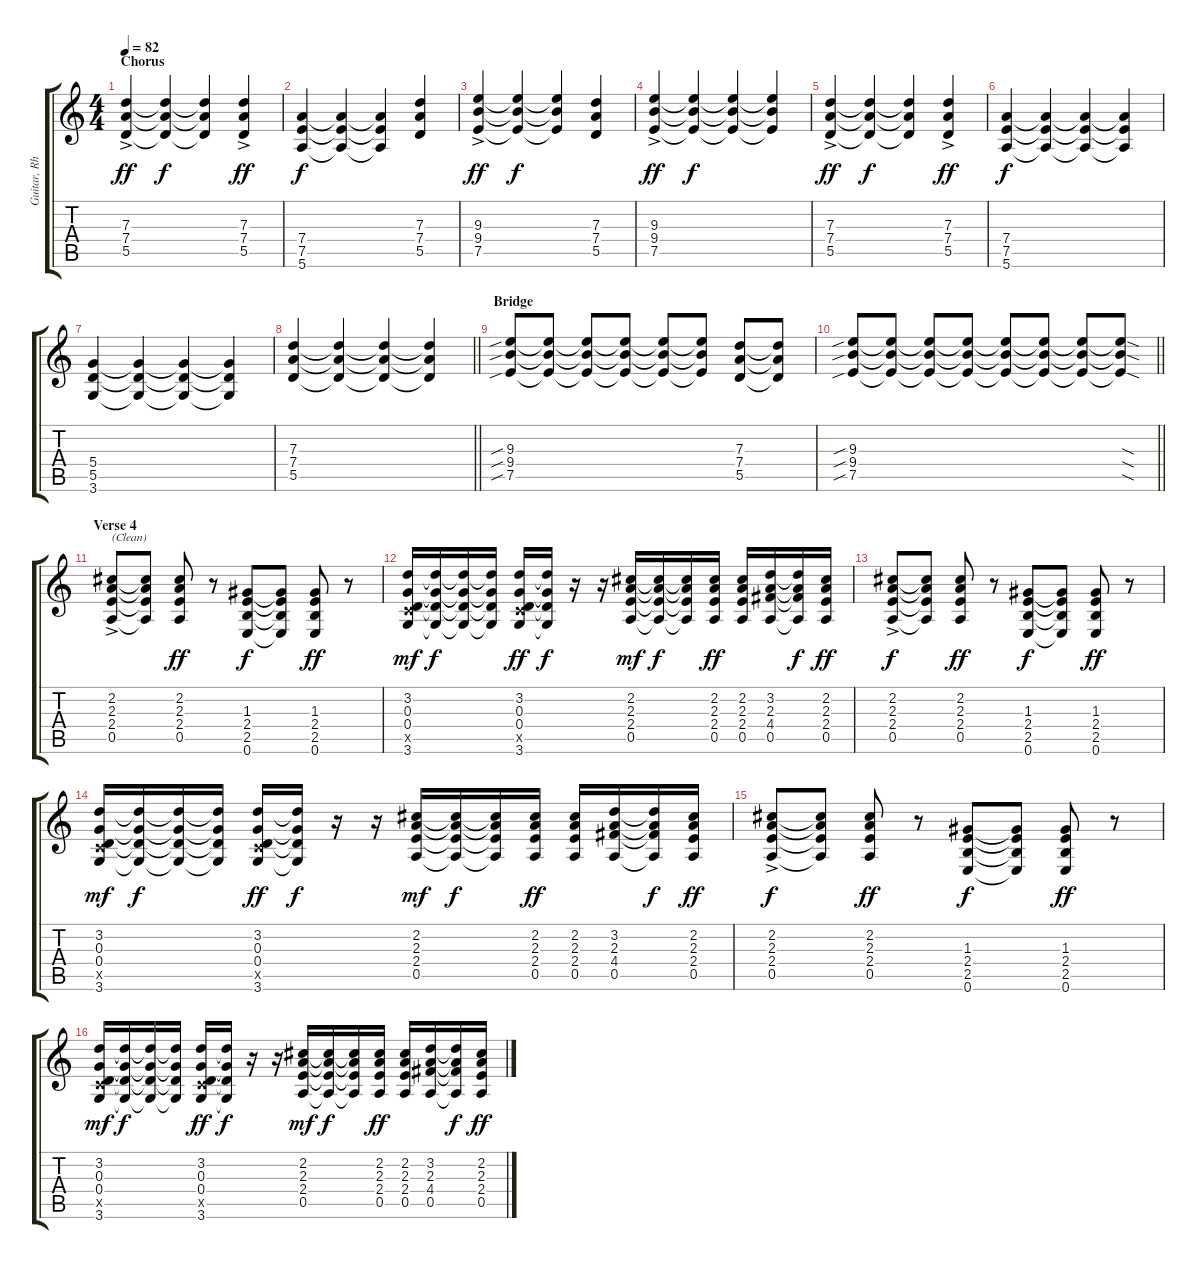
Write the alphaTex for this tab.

\track ("Guitar, Rhythm" "Guitar, Rh") {instrument electricguitarclean}
\staff {score tabs}
\tuning (E4 B3 G3 D3 A2 E2) {hide}
\ts (4 4)
\section ("" "Chorus")
\tempo 82
\clef g2
\ks c
(7.3{ac} 7.4{ac} 5.5{ac}).4{dy ff} (7.3{t} 7.4{t} 5.5{t}).4{dy f} (7.3{t} 7.4{t} 5.5{t}).4 (7.3{ac} 7.4{ac} 5.5{ac}).4{dy ff} |
(7.4 7.5 5.6).4{dy f} (7.4{t} 7.5{t} 5.6{t}).4 (7.4{t} 7.5{t} 5.6{t}).4 (7.3 7.4 5.5).4 |
(9.3{ac} 9.4{ac} 7.5{ac}).4{dy ff} (9.3{t} 9.4{t} 7.5{t}).4{dy f} (9.3{t} 9.4{t} 7.5{t}).4 (7.3 7.4 5.5).4 |
(9.3{ac} 9.4{ac} 7.5{ac}).4{dy ff} (9.3{t} 9.4{t} 7.5{t}).4{dy f} (9.3{t} 9.4{t} 7.5{t}).4 (9.3{t} 9.4{t} 7.5{t}).4 |
(7.3{ac} 7.4{ac} 5.5{ac}).4{dy ff} (7.3{t} 7.4{t} 5.5{t}).4{dy f} (7.3{t} 7.4{t} 5.5{t}).4 (7.3{ac} 7.4{ac} 5.5{ac}).4{dy ff} |
(7.4 7.5 5.6).4{dy f} (7.4{t} 7.5{t} 5.6{t}).4 (7.4{t} 7.5{t} 5.6{t}).4 (7.4{t} 7.5{t} 5.6{t}).4 |
(5.4 5.5 3.6).4 (5.4{t} 5.5{t} 3.6{t}).4 (5.4{t} 5.5{t} 3.6{t}).4 (5.4{t} 5.5{t} 3.6{t}).4 |
\barLineRight lightlight
(7.3 7.4 5.5).4 (7.3{t} 7.4{t} 5.5{t}).4 (7.3{t} 7.4{t} 5.5{t}).4 (7.3{t} 7.4{t} 5.5{t}).4 |
\section ("" "Bridge")
(9.3{sib} 9.4{sib} 7.5{sib}).8 (9.3{t} 9.4{t} 7.5{t}).8 (9.3{t} 9.4{t} 7.5{t}).8 (9.3{t} 9.4{t} 7.5{t}).8 (9.3{t} 9.4{t} 7.5{t}).8 (9.3{t} 9.4{t} 7.5{t}).8 (7.3 7.4 5.5).8 (7.3{t} 7.4{t} 5.5{t}).8 |
\barLineRight lightlight
(9.3{sib} 9.4{sib} 7.5{sib}).8 (9.3{t} 9.4{t} 7.5{t}).8 (9.3{t} 9.4{t} 7.5{t}).8 (9.3{t} 9.4{t} 7.5{t}).8 (9.3{t} 9.4{t} 7.5{t}).8 (9.3{t} 9.4{t} 7.5{t}).8 (9.3{t} 9.4{t} 7.5{t}).8 (9.3{sod t} 9.4{sod t} 7.5{sod t}).8 |
\section ("" "Verse 4")
(2.2{ac} 2.3{ac} 2.4{ac} 0.5{ac}).8{txt "(Clean)" instrument electricguitarclean} (2.2{t} 2.3{t} 2.4{t} 0.5{t}).8 (2.2 2.3 2.4 0.5).8{dy ff} r.8 (1.3 2.4 2.5 0.6).8{dy f} (1.3{t} 2.4{t} 2.5{t} 0.6{t}).8 (1.3 2.4 2.5 0.6).8{dy ff} r.8 |
(3.2 0.3 0.4 3.5{x} 3.6).16{dy mf} (3.2{t} 0.3{t} 0.4{t} 3.6{t}).16{dy f} (3.2{t} 0.3{t} 0.4{t} 3.6{t}).16 (3.2{t} 0.3{t} 0.4{t} 3.6{t}).16 (3.2 0.3 0.4 3.5{x} 3.6).16{dy ff} (3.2{t} 0.3{t} 0.4{t} 3.6{t}).16{dy f} r.16 r.16 (2.2 2.3 2.4 0.5).16{dy mf} (2.2{t} 2.3{t} 2.4{t} 0.5{t}).16{dy f} (2.2{t} 2.3{t} 2.4{t} 0.5{t}).16 (2.2 2.3 2.4 0.5).16{dy ff} (2.2 2.3 2.4 0.5).16 (3.2 2.3 4.4 0.5).16 (3.2{t} 2.3{t} 4.4{t} 0.5{t}).16{dy f} (2.2 2.3 2.4 0.5).16{dy ff} |
(2.2{ac} 2.3{ac} 2.4{ac} 0.5{ac}).8{dy f} (2.2{t} 2.3{t} 2.4{t} 0.5{t}).8 (2.2 2.3 2.4 0.5).8{dy ff} r.8 (1.3 2.4 2.5 0.6).8{dy f} (1.3{t} 2.4{t} 2.5{t} 0.6{t}).8 (1.3 2.4 2.5 0.6).8{dy ff} r.8 |
(3.2 0.3 0.4 3.5{x} 3.6).16{dy mf} (3.2{t} 0.3{t} 0.4{t} 3.6{t}).16{dy f} (3.2{t} 0.3{t} 0.4{t} 3.6{t}).16 (3.2{t} 0.3{t} 0.4{t} 3.6{t}).16 (3.2 0.3 0.4 3.5{x} 3.6).16{dy ff} (3.2{t} 0.3{t} 0.4{t} 3.6{t}).16{dy f} r.16 r.16 (2.2 2.3 2.4 0.5).16{dy mf} (2.2{t} 2.3{t} 2.4{t} 0.5{t}).16{dy f} (2.2{t} 2.3{t} 2.4{t} 0.5{t}).16 (2.2 2.3 2.4 0.5).16{dy ff} (2.2 2.3 2.4 0.5).16 (3.2 2.3 4.4 0.5).16 (3.2{t} 2.3{t} 4.4{t} 0.5{t}).16{dy f} (2.2 2.3 2.4 0.5).16{dy ff} |
(2.2{ac} 2.3{ac} 2.4{ac} 0.5{ac}).8{dy f} (2.2{t} 2.3{t} 2.4{t} 0.5{t}).8 (2.2 2.3 2.4 0.5).8{dy ff} r.8 (1.3 2.4 2.5 0.6).8{dy f} (1.3{t} 2.4{t} 2.5{t} 0.6{t}).8 (1.3 2.4 2.5 0.6).8{dy ff} r.8 |
(3.2 0.3 0.4 3.5{x} 3.6).16{dy mf} (3.2{t} 0.3{t} 0.4{t} 3.6{t}).16{dy f} (3.2{t} 0.3{t} 0.4{t} 3.6{t}).16 (3.2{t} 0.3{t} 0.4{t} 3.6{t}).16 (3.2 0.3 0.4 3.5{x} 3.6).16{dy ff} (3.2{t} 0.3{t} 0.4{t} 3.6{t}).16{dy f} r.16 r.16 (2.2 2.3 2.4 0.5).16{dy mf} (2.2{t} 2.3{t} 2.4{t} 0.5{t}).16{dy f} (2.2{t} 2.3{t} 2.4{t} 0.5{t}).16 (2.2 2.3 2.4 0.5).16{dy ff} (2.2 2.3 2.4 0.5).16 (3.2 2.3 4.4 0.5).16 (3.2{t} 2.3{t} 4.4{t} 0.5{t}).16{dy f} (2.2 2.3 2.4 0.5).16{dy ff}
